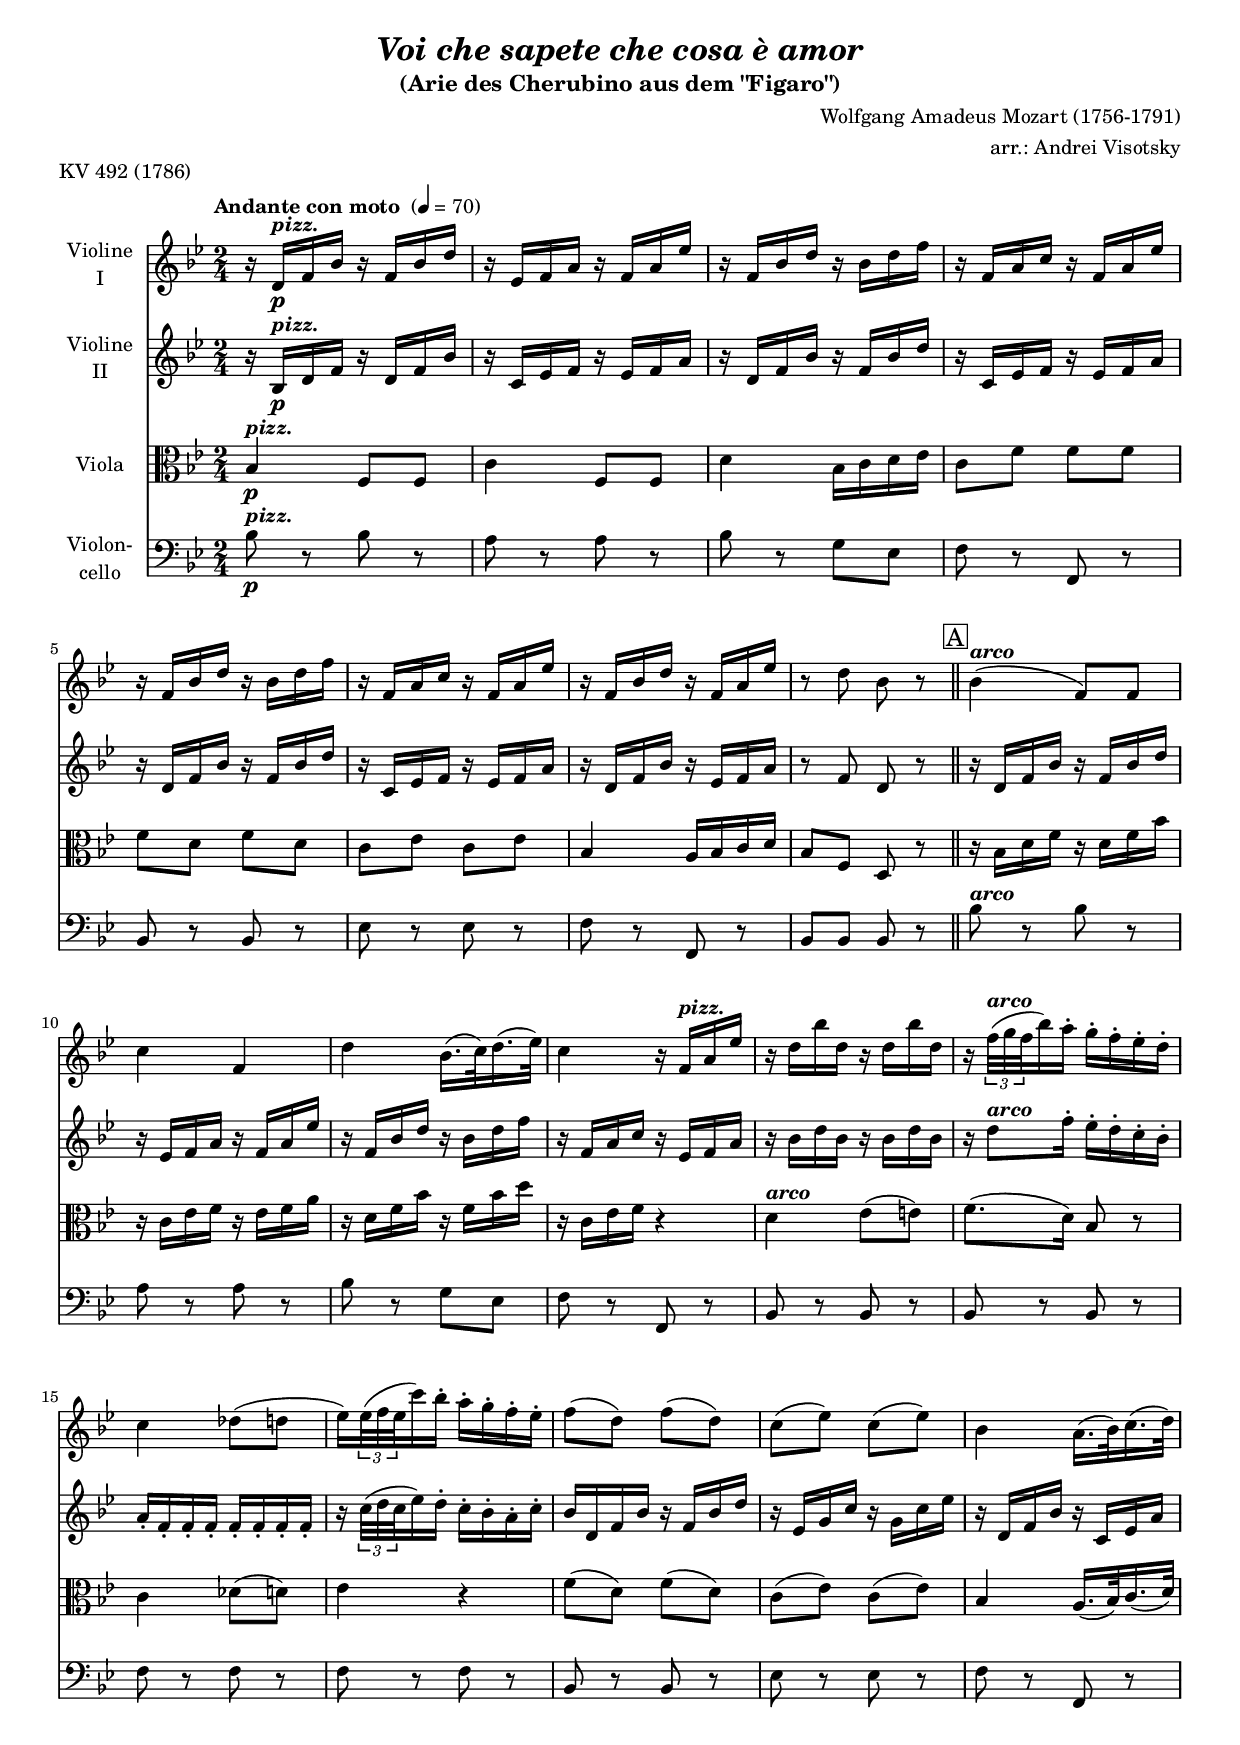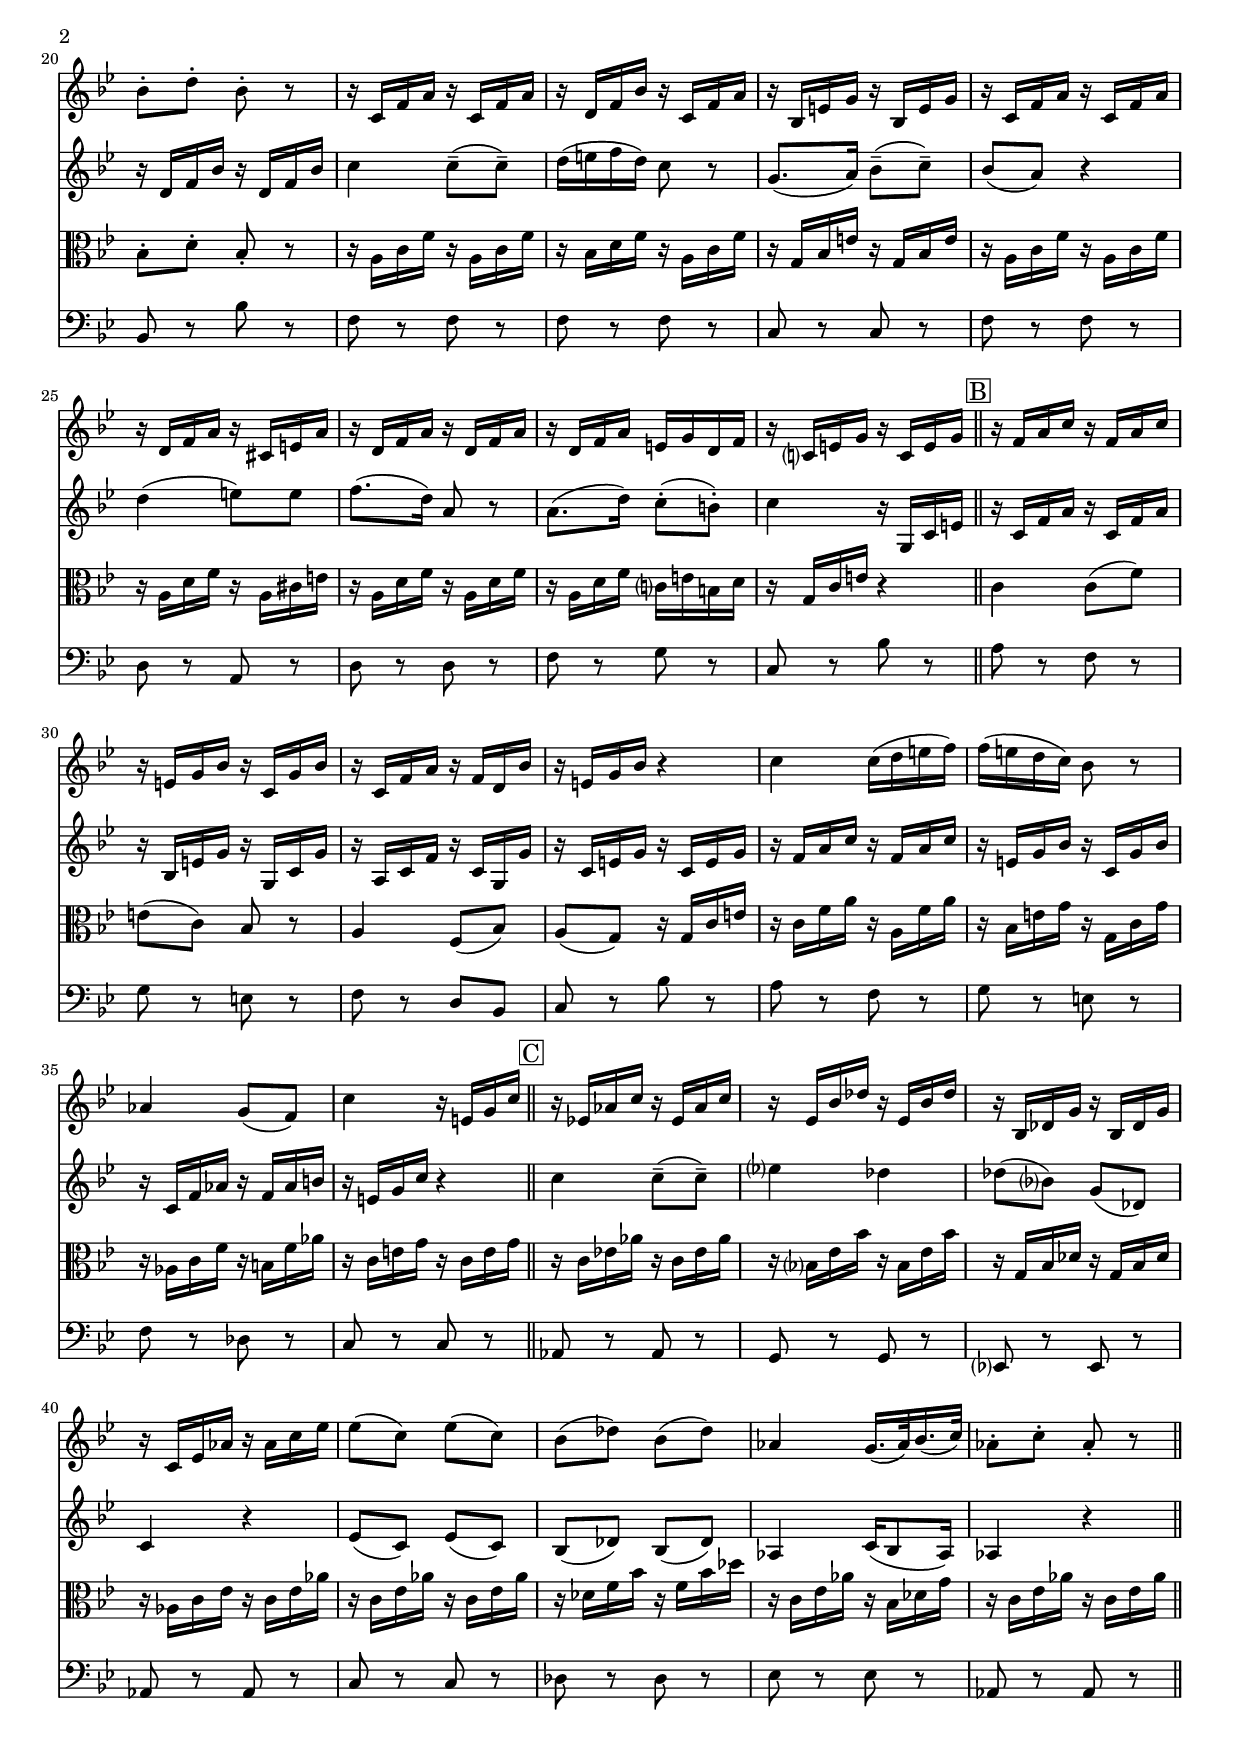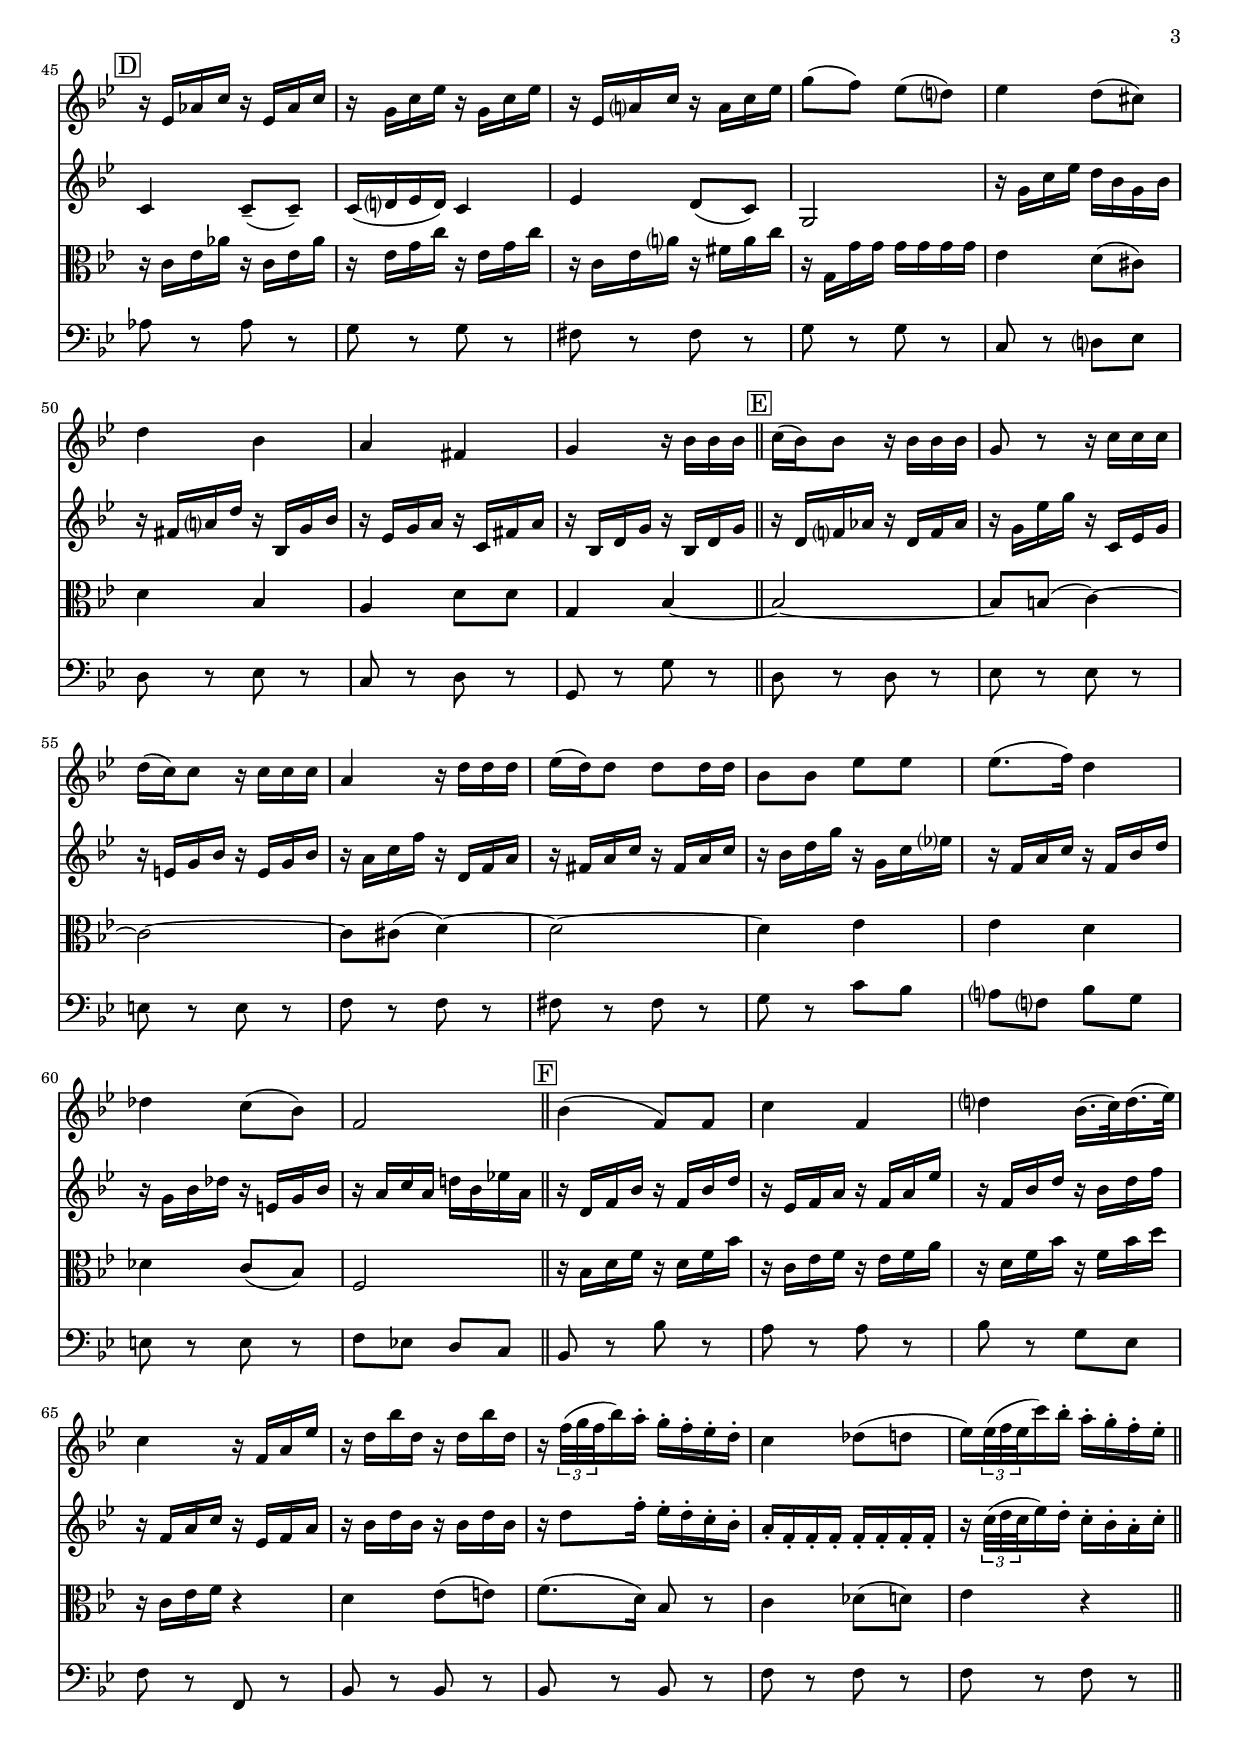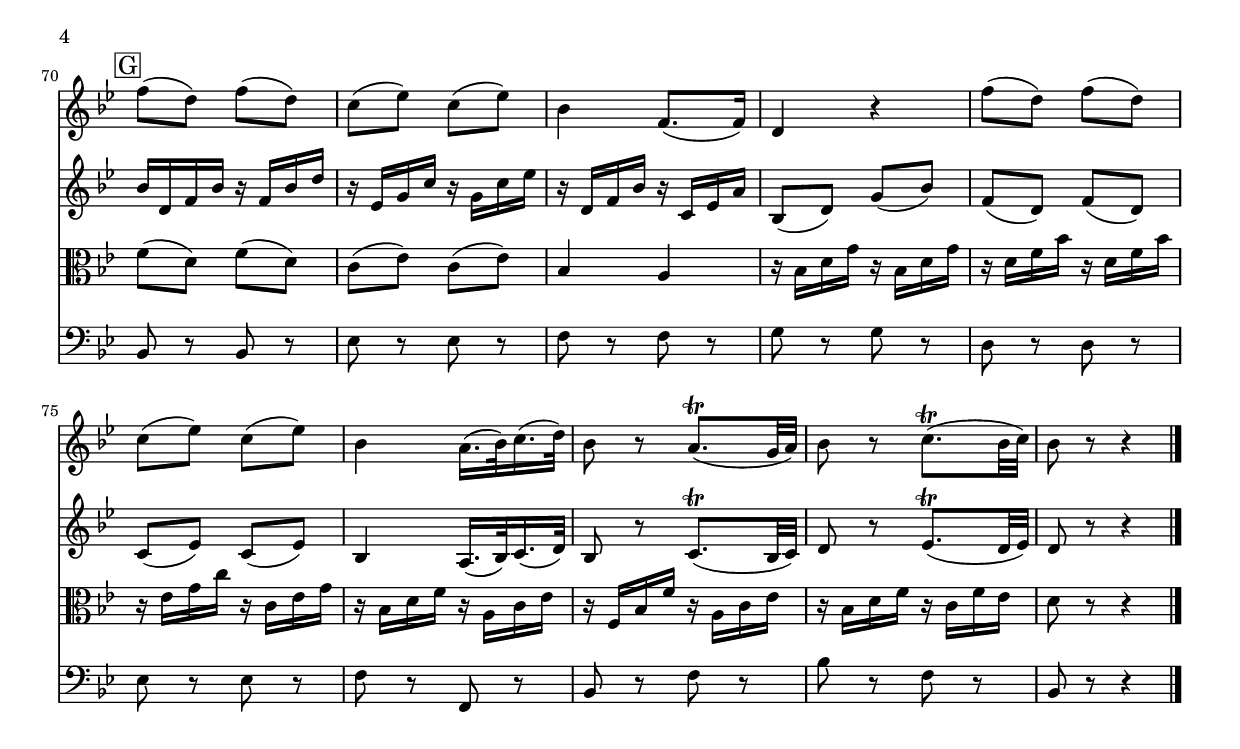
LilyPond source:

\version "2.14.2"
\include "deutsch.ly"

#(set-global-staff-size 17.375)

\header {
  title     = \markup \bold \italic "Voi che sapete che cosa è amor"
  subtitle  = "(Arie des Cherubino aus dem \"Figaro\")"
  composer  = "Wolfgang Amadeus Mozart (1756-1791)"
  arranger  = "arr.: Andrei Visotsky"
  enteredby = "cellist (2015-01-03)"
  piece     = "KV 492 (1786)"
}

voiceconsts = {
  \key b \major
  \time 2/4
  \tempo "Andante con moto " 4=70
  \numericTimeSignature
  \compressFullBarRests
  \set tupletSpannerDuration = #(ly:make-moment 1 8)
}

mifl= "oboe"
mist = "string ensemble 1"
miva = "pizzicato strings"
%miba = "bassoon"
miba = "drawbar organ"

arco = \markup \bold \italic "arco"
pizz = \markup \bold \italic "pizz."

boxa = { \bar "||" \mark \markup \box "A" }
boxb = { \bar "||" \mark \markup \box "B" }
boxc = { \bar "||" \mark \markup \box "C" }
boxd = { \bar "||" \mark \markup \box "D" }
boxe = { \bar "||" \mark \markup \box "E" }
boxf = { \bar "||" \mark \markup \box "F" }
boxg = { \bar "||" \mark \markup \box "G" }

va = \relative c' {
  \voiceconsts

  r16 d\p^\pizz f b r f b d
  r es, f a r f a es'
  r f, b d r b d f
  r f, a c r f, a es'
  r f, b d r b d f
  r f, a c r f, a es'

  r f, b d r f, a es'
  r8 d b r \boxa
  b4(^\arco f8) f
  c'4 f,
  d' b16.( c32) d16.( es32)
  c4 r16 f,^\pizz a es'
  r d b' d, r d b' d,

  r \times 2/3 { f32(^\arco g f } b16) a-. g-. f-. es-. d-.
  c4 des8( d
  es16) \times 2/3 { es32( f es } c'16) b-. a-. g-. f-. es-.
  f8( d) f( d)
  c( es) c( es)
  b4 a16.( b32) c16.( d32)

  b8-. d-. b-. r
  r16 c, f a r c, f a
  r d, f b r c, f a
  r b, e g r b, e g
  r c, f a r c, f a
  r d, f a r cis, e a

  r d, f a r d, f a
  r d, f a e g d f
  r c? e g r c, e g \boxb
  r f a c r f, a c
  r e, g b r c, g' b

  r c, f a r f d b'
  r e, g b r4
  c c16( d e f)
  f( e d c) b8 r
  as4 g8( f)
  c'4 r16 e, g c \boxc

  r es,! as c r es, as c
  r es, b' des r es, b' des
  r b, des g r b, des g
  r c, es as r as c es
  es8( c) es( c)
  b( des) b( des)

  as4 g16.( as32) b16.( c32)
  as8-. c-. as-. r \boxd
  r16 es as c r es, as c
  r g c es r g, c es
  r es, a? c r a c es
  g8( f) es( d?)
  es4 d8( cis)
  d4 b

  a fis
  g r16 b b b \boxe
  c( b) b8 r16 b b b
  g8 r r16 c c c
  d( c) c8 r16 c c c
  a4 r16 d d d
  es( d) d8 d d16 d
  b8 b es es

  es8.( f16) d4
  des c8( b)
  f2 \boxf
  b4( f8) f
  c'4 f,
  d'? b16.( c32) d16.( es32)
  c4 r16 f, a es'
  r d b' d, r d b' d,

  r \times 2/3 { f32( g f } b16) a-. g-. f-. es-. d-.
  c4 des8( d
  es16) \times 2/3 { es32( f es } c'16) b-. a-. g-. f-. es-. \boxg
  f8( d) f( d)
  c( es) c( es)

  b4 f8.( f16)
  d4 r
  f'8( d) f( d)
  c( es) c( es)
  b4 a16.( b32) c16.( d32)
  b8 r a8.(\trill g32 a)
  b8 r c8.(\trill b32 c)
  b8 r r4 \bar "|."
}

vb = \relative c' {
  \voiceconsts

  r16 b\p^\pizz d f r d f b
  r c, es f r es f a
  r d, f b r f b d
  r c, es f r es f a
  r d, f b r f b d
  r c, es f r es f a

  r d, f b r es, f a
  r8 f d r \boxa
  r16 d f b r f b d
  r es, f a r f a es'
  r f, b d r b d f
  r f, a c r es, f a

  r b d b r b d b
  r d8^\arco f16-. es-. d-. c-. b-.
  a-. f-. f-. f-. f-. f-. f-. f-.
  r \times 2/3 { c'32( d c } es16) d-. c-. b-. a-. c-.
  b d, f b r f b d
  r es, g c r g c es

  r d, f b r c, es a
  r d, f b r d, f b
  c4 c8(-- c)--
  d16( e f d) c8 r
  g8.( a16) b8(-- c)--
  b( a) r4
  d( e8) e
  f8.( d16) a8 r

  a8.( d16) c8(-. h)-.
  c4 r16 g, c e \boxb
  r c f a r c, f a
  r b, e g r g, c g'
  r a, c f r c g g'

  r c, e g r c, e g
  r f a c r f, a c
  r e, g b r c, g' b
  r c, f as r f as h
  r e, g c r4 \boxc

  c4 c8(-- c)--
  es?4 des
  des8( b?) g( des)
  c4 r
  es8( c) es( c)
  b( des) b( des)
  as4 c16( b8 as16)
  as4 r \boxd

  c4 c8(-- c)--
  c16( d? es d) c4
  es d8( c)
  g2
  r16 g' c es d b g b
  r fis a? d r b, g' b
  r es, g a r c, fis a

  r b, d g r b, d g \boxe
  r d f? as r d, f as
  r g es' g r c,, es g
  r e g b r e, g b
  r a c f r d, f a

  r fis a c r fis, a c
  r b d g r g, c es?
  r f, a c r f, b d
  r g, b des r e, g b
  r a c a d! b es! a, \boxf

  r d, f b r f b d
  r es, f a r f a es'
  r f, b d r b d f
  r f, a c r es, f a
  r b d b r b d b
  r d8 f16-. es-. d-. c-. b-.

  a-. f-. f-. f-. f-. f-. f-. f-.
  r \times 2/3 { c'32( d c } es16) d-. c-. b-. a-. c-. \boxg
  b d, f b r f b d
  r es, g c r g c es
  r d, f b r c, es a

  b,8( d) g( b)
  f( d) f( d)
  c( es) c( es)
  b4 a16.( b32) c16.( d32)
  b8 r c8.(\trill b32 c)
  d8 r es8.(\trill d32 es)
  d8 r r4 \bar "|."
}

vc = \relative c' {
  \voiceconsts
  \clef "alto"

  b4\p^\pizz f8 f
  c'4 f,8 f
  d'4b16 c d es
  c8 f f f
  f d f d
  c es c es
  b4 a16 b c d
  b8 f d r \boxa

  r16 b' d f r d f b
  r c, es f r es f a
  r d, f b r f b d
  r c, es f r4
  d^\arco es8( e)
  f8.( d16) b8 r
  c4 des8( d)
  es4 r

  f8( d) f( d)
  c( es) c( es)
  b4 a16.( b32) c16.( d32)
  b8-. d-. b-. r
  r16 a c f r a, c f
  r b, d f r a, c f
  r g, b e r g, b e

  r a, c f r a, c f
  r a, d f r a, cis e
  r a, d f r a, d f
  r a, d f c? e h d
  r g, c e r4 \boxb

  c c8( f)
  e( c) b r
  a4 f8( b)
  a( g) r16 g c e
  r c f a r a, f' a
  r b, e g r g, c g'
  r as, c f r h, f' as

  r c, e g r c, e g \boxc
  r c, es! as r c, es as
  r b,? es b' r b, es b'
  r g, b des r g, b des
  r as c es r c es as

  r c, es as r c, es as
  r des, f b r f b des
  r c, es as r b, des g
  r c, es as r c, es as\boxd

  r c, es as r c, es as
  r es g c r es, g c
  r c, es a? r fis a c
  r g, g' g g g g g
  es4 d8( cis)

  d4 b
  a d8 d
  g,4 b~ \boxe
  b2~
  b8 h( c4)~
  c2~
  c8 cis( d4)~
  d2~
  d4 es
  es d

  des c8( b)
  f2 \boxf
  r16 b d f r d f b
  r c, es f r es f a
  r d, f b r f b d
  r c, es f r4
  d es8( e)

  f8.( d16) b8 r
  c4 des8( d)
  es4 r \boxg
  f8( d) f( d)
  c( es) c( es)
  b4 a
  r16 b d g r b, d g

  r d f b r d, f b
  r es, g c r c, es g
  r b, d f r a, c es
  r f, b f' r a, c es
  r b d f r c f es
  d8 r r4 \bar "|."
}

vd = \relative c' {
  \voiceconsts
  \clef "bass"

  b8\p^\pizz r b r
  a r a r
  b r g es
  f r f, r
  b r b r
  es r es r
  f r f, r
  b b b r \boxa

  b'^\arco r b r
  a r a r
  b r g es
  f r f, r
  b r b r
  b r b r
  f' r f r
  f r f r
  b, r b r

  es r es r
  f r f, r
  b r b' r
  f r f r
  f r f r
  c r c r
  f r f r
  d r a r
  d r d r

  f r g r
  c, r b' r \boxb
  a r f r
  g r e r
  f r d b
  c r b' r
  a r f r
  g r e r
  f r des r

  c r c r \boxc
  as r as r
  g r g r
  es? r es r
  as r as r
  c r c r
  des r des r
  es r es r
  as, r as r \boxd

  as' r as r
  g r g r
  fis r fis r
  g r g r
  c, r d? es
  d r es r
  c r d r
  g, r g' r \boxe
  d r d r

  es r es r
  e r e r
  f r f r
  fis r fis r
  g r c b
  a? f? b g
  e r e r
  f es! d c \boxf

  b r b' r
  a r a r
  b r g es
  f r f, r
  b r b r
  b r b r
  f'r f r
  f r f r \boxg
  b, r b r

  es r es r
  f r f r
  g r g r
  d r d r
  es r es r
  f r f, r
  b r f' r
  b r f r
  b, r r4 \bar "|."
}


music = <<
      \new Staff {
        \set Staff.midiInstrument = \mist
        \set Staff.instrumentName = \markup \center-column { "Violine" "I" }
        \transpose b b { \va }
      }

      \new Staff {
        \set Staff.midiInstrument = \mist
        \set Staff.instrumentName = \markup \center-column { "Violine" "II" }
        \transpose b b { \vb }
      }

      \new Staff {
        \set Staff.midiInstrument = \mist
        \set Staff.instrumentName = \markup \center-column { "Viola" }
        \transpose b b { \vc }
      }

      \new Staff {
        \set Staff.midiInstrument = \miba
        \set Staff.instrumentName = \markup \center-column { "Violon-" "cello" }
        \transpose b b { \vd }
      }
>>

\book {
  \score {
   \music
    \layout {}
  }

  \score {
    \unfoldRepeats \music

    \midi {
      \context {
        \Score
      }
    }
  }
}
